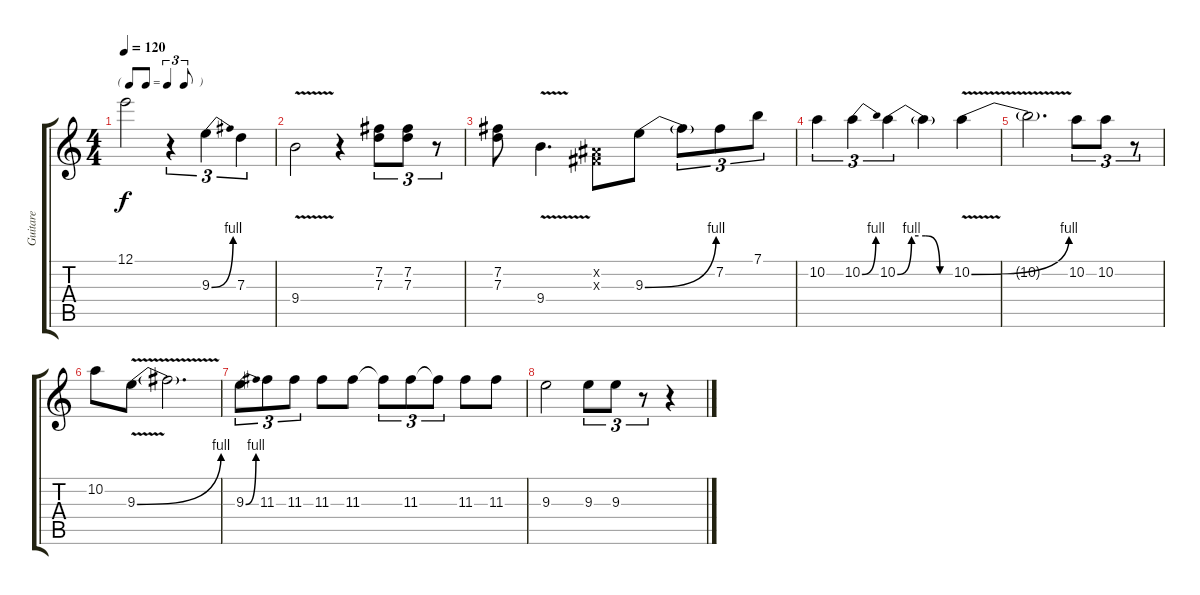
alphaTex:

\track ("Guitare" "Guitare") {instrument electricguitarclean}
\staff {score tabs}
\tuning (E4 B3 G3 D3 A2 E2) {hide}
\ts (4 4)
\tf triplet8th
\tempo 120
\clef g2
\ks c
12.1{t}.2{dy f} r.4{tu (3 2)} 9.3{be (bend 0 0 60 4)}.4{tu (3 2)} 7.3.4{tu (3 2)} |
9.4{v}.2 r.4 (7.2 7.3).8{tu (3 2)} (7.2 7.3).8{tu (3 2)} r.8{tu (3 2)} |
(7.2 7.3).8 9.4{v}.4{d} (-1.2{x} -1.3{x}).8 9.3{be (bend 0 0 60 4)}.8 9.3{t}.8{tu (3 2)} 7.2.8{tu (3 2)} 7.1.8{tu (3 2)} |
10.2.4{tu (3 2)} 10.2{be (bend 0 0 60 4)}.4{tu (3 2)} 10.2{be (custom 0 0 15 4 30 4 45 0 60 0)}.4{tu (3 2)} 10.2{t}.4 10.2{be (bend 0 0 60 4) v}.4 |
10.2{t}.2{d volume 0} 10.2.8{tu (3 2)} 10.2.8{tu (3 2)} r.8{tu (3 2)} |
10.2.8 9.3{be (bend 0 0 60 4) v}.8 9.3{t}.2{d} |
9.3{be (bend 0 0 60 4)}.8{tu (3 2)} 11.3.8{tu (3 2)} 11.3.8{tu (3 2)} 11.3.8 11.3.8 11.3{t}.8{tu (3 2)} 11.3.8{tu (3 2)} 11.3{t}.8{tu (3 2)} 11.3.8 11.3.8 |
9.3.2 9.3.8{tu (3 2)} 9.3.8{tu (3 2)} r.8{tu (3 2)} r.4
